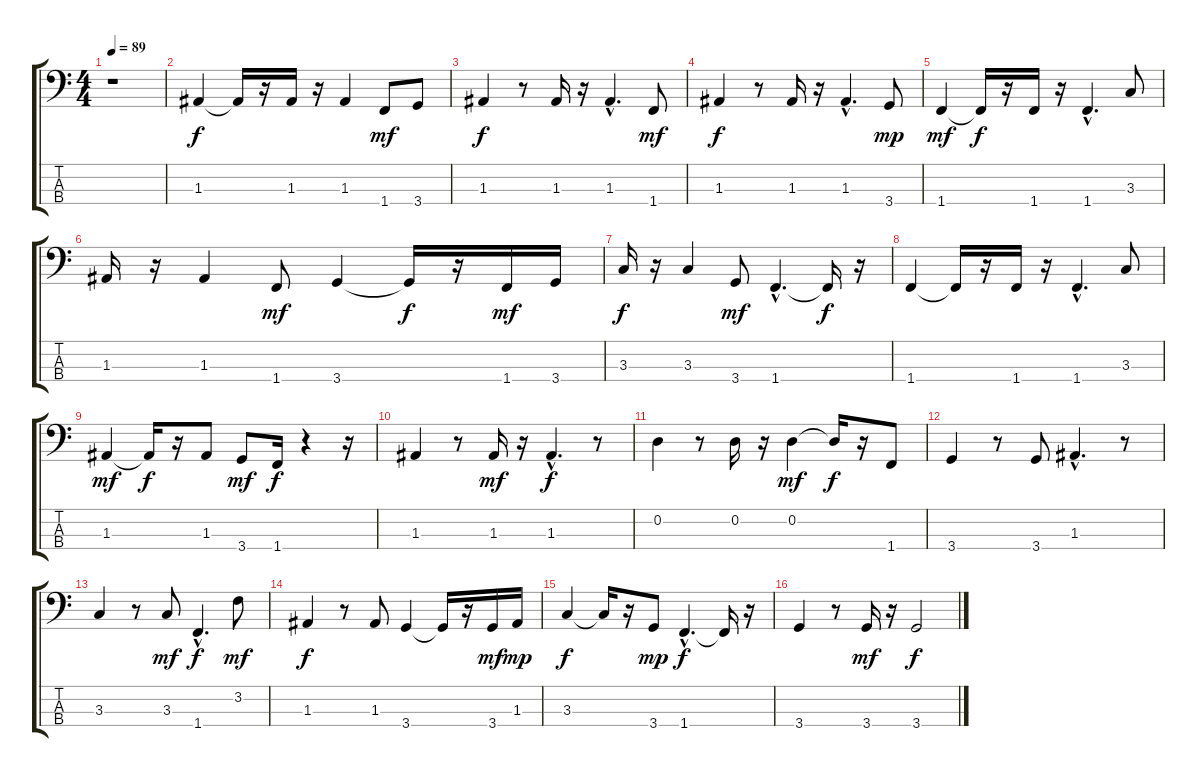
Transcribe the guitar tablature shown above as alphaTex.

\track "" {instrument electricbassfinger}
\staff {score tabs}
\tuning (G2 D2 A1 E1) {hide}
\ts (4 4)
\tempo 89
\clef f4
\ks c
r.1{dy f instrument electricbassfinger} |
1.3.4 1.3{t}.16 r.16 1.3.16 r.16 1.3.4 1.4.8{dy mf} 3.4.8 |
1.3.4{dy f} r.8 1.3.16 r.16 1.3{hac}.4{d} 1.4.8{dy mf} |
1.3.4{dy f} r.8 1.3.16 r.16 1.3{hac}.4{d} 3.4.8{dy mp} |
1.4.4{dy mf} 1.4{t}.16{dy f} r.16 1.4.16 r.16 1.4{hac}.4{d} 3.3.8 |
1.3.16 r.16 1.3.4 1.4.8{dy mf} 3.4.4 3.4{t}.16{dy f} r.16 1.4.16{dy mf} 3.4.16 |
3.3.16{dy f} r.16 3.3.4 3.4.8{dy mf} 1.4{hac}.4{d} 1.4{t}.16{dy f} r.16 |
1.4.4 1.4{t}.16 r.16 1.4.16 r.16 1.4{hac}.4{d} 3.3.8 |
1.3.4{dy mf} 1.3{t}.16{dy f} r.16 1.3.8 3.4.8{dy mf} 1.4.16{dy f} r.4 r.16 |
1.3.4 r.8 1.3.16{dy mf} r.16 1.3{hac}.4{d dy f} r.8 |
0.2.4 r.8 0.2.16 r.16 0.2.4{dy mf} 0.2{t}.16{dy f} r.16 1.4.8 |
3.4.4 r.8 3.4.8 1.3{hac}.4{d} r.8 |
3.3.4 r.8 3.3.8{dy mf} 1.4{hac}.4{d dy f} 3.2.8{dy mf} |
1.3.4{dy f} r.8 1.3.8 3.4.4 3.4{t}.16 r.16 3.4.16{dy mf} 1.3.16{dy mp} |
3.3.4{dy f} 3.3{t}.16 r.16 3.4.8{dy mp} 1.4{hac}.4{d dy f} 1.4{t}.16 r.16 |
3.4.4 r.8 3.4.16{dy mf} r.16 3.4.2{dy f}
